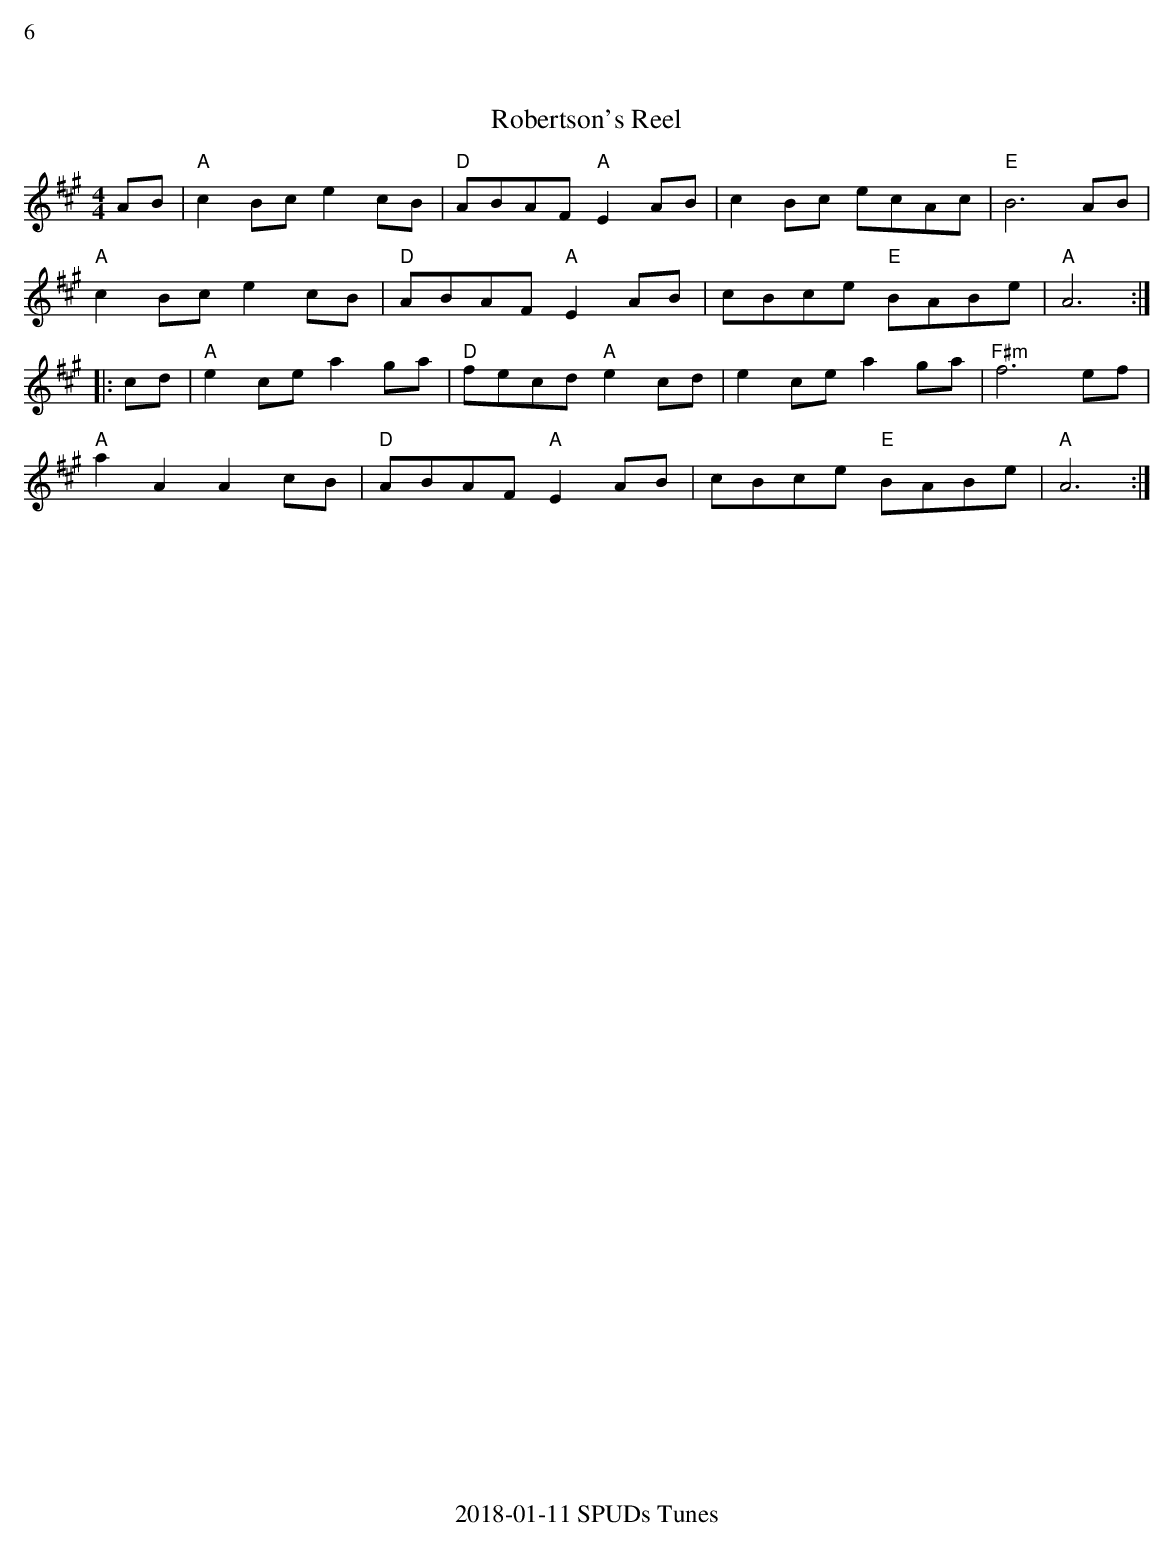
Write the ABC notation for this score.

X:1
%%text 6
T:Robertson's Reel
M:4/4
L:1/8
K:A
AB|"A"c2 Bc e2 cB|"D"ABAF "A"E2 AB|c2 Bc ecAc|"E"B6 AB|
"A"c2 Bc e2 cB|"D"ABAF "A"E2 AB|cBce "E"BABe|"A"A6:|
|:cd|"A"e2 ce a2 ga|"D"fecd "A"e2 cd|e2 cea2 ga|"F#m"f6 ef|
"A"a2 A2 A2 cB|"D"ABAF "A"E2 AB|cBce "E"BABe|"A"A6:|
